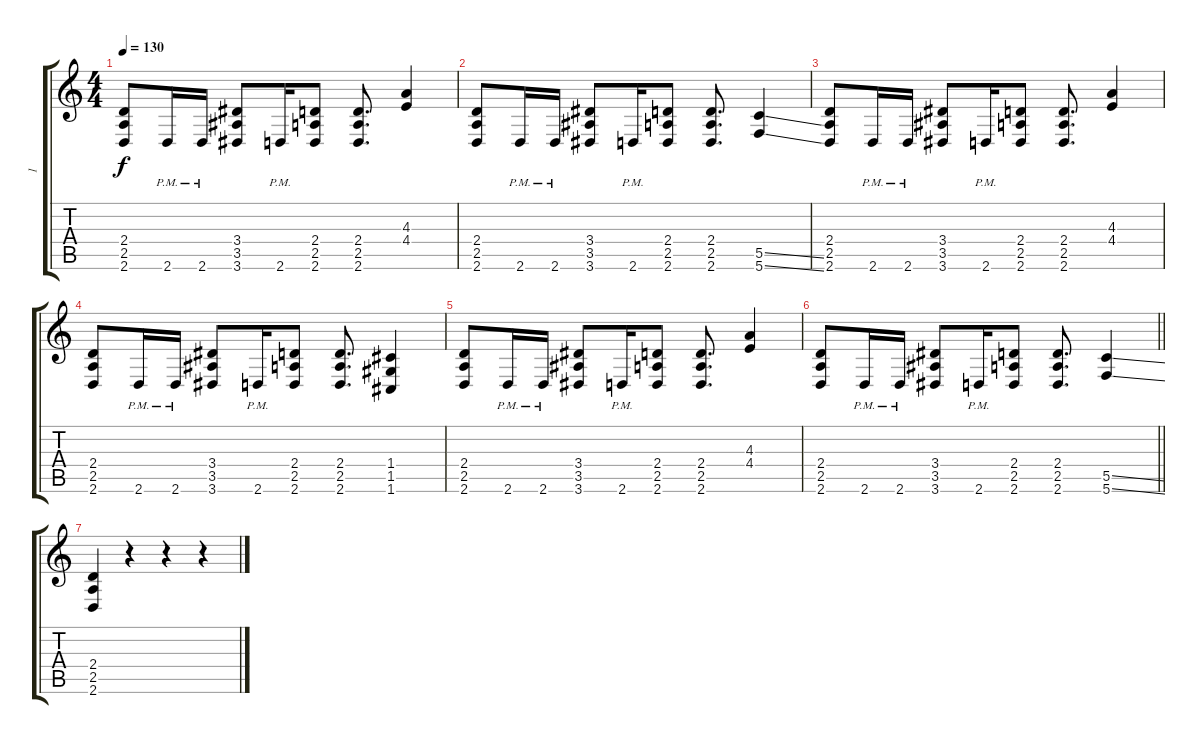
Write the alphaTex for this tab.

\track ("1" "1") {instrument distortionguitar}
\staff {score tabs}
\tuning (D4 A3 F3 C3 G2 C2) {hide}
\ts (4 4)
\tempo 130
\clef g2
\ks c
(2.4 2.5 2.6).8{dy f} 2.6{pm}.16 2.6{pm}.16 (3.4 3.5 3.6).8 2.6{pm}.16 (2.4 2.5 2.6).8 (2.4 2.5 2.6).8{d} (4.3 4.4).4 |
(2.4 2.5 2.6).8 2.6{pm}.16 2.6{pm}.16 (3.4 3.5 3.6).8 2.6{pm}.16 (2.4 2.5 2.6).8 (2.4 2.5 2.6).8{d} (5.5{ss} 5.6{ss}).4 |
(2.4 2.5 2.6).8 2.6{pm}.16 2.6{pm}.16 (3.4 3.5 3.6).8 2.6{pm}.16 (2.4 2.5 2.6).8 (2.4 2.5 2.6).8{d} (4.3 4.4).4 |
(2.4 2.5 2.6).8 2.6{pm}.16 2.6{pm}.16 (3.4 3.5 3.6).8 2.6{pm}.16 (2.4 2.5 2.6).8 (2.4 2.5 2.6).8{d} (1.4 1.5 1.6).4 |
(2.4 2.5 2.6).8 2.6{pm}.16 2.6{pm}.16 (3.4 3.5 3.6).8 2.6{pm}.16 (2.4 2.5 2.6).8 (2.4 2.5 2.6).8{d} (4.3 4.4).4 |
\barLineRight lightlight
(2.4 2.5 2.6).8 2.6{pm}.16 2.6{pm}.16 (3.4 3.5 3.6).8 2.6{pm}.16 (2.4 2.5 2.6).8 (2.4 2.5 2.6).8{d} (5.5{ss} 5.6{ss}).4 |
(2.4 2.5 2.6).4 r.4 r.4 r.4
